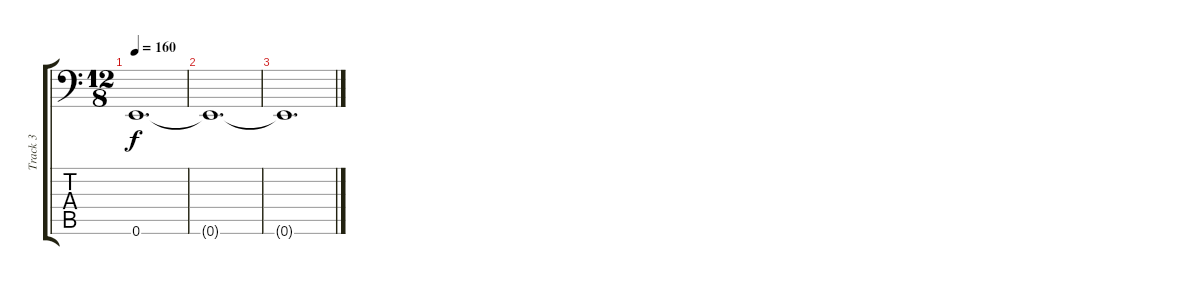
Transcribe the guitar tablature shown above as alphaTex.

\track ("Track 3" "Track 3") {instrument electricbasspick}
\staff {score tabs}
\tuning (E3 B2 G2 D2 A1 E1) {hide}
\ts (12 8)
\tempo 160
\clef f4
\ks c
0.6{t}.1{d dy f} |
0.6{t}.1{d} |
0.6{t}.1{d}
